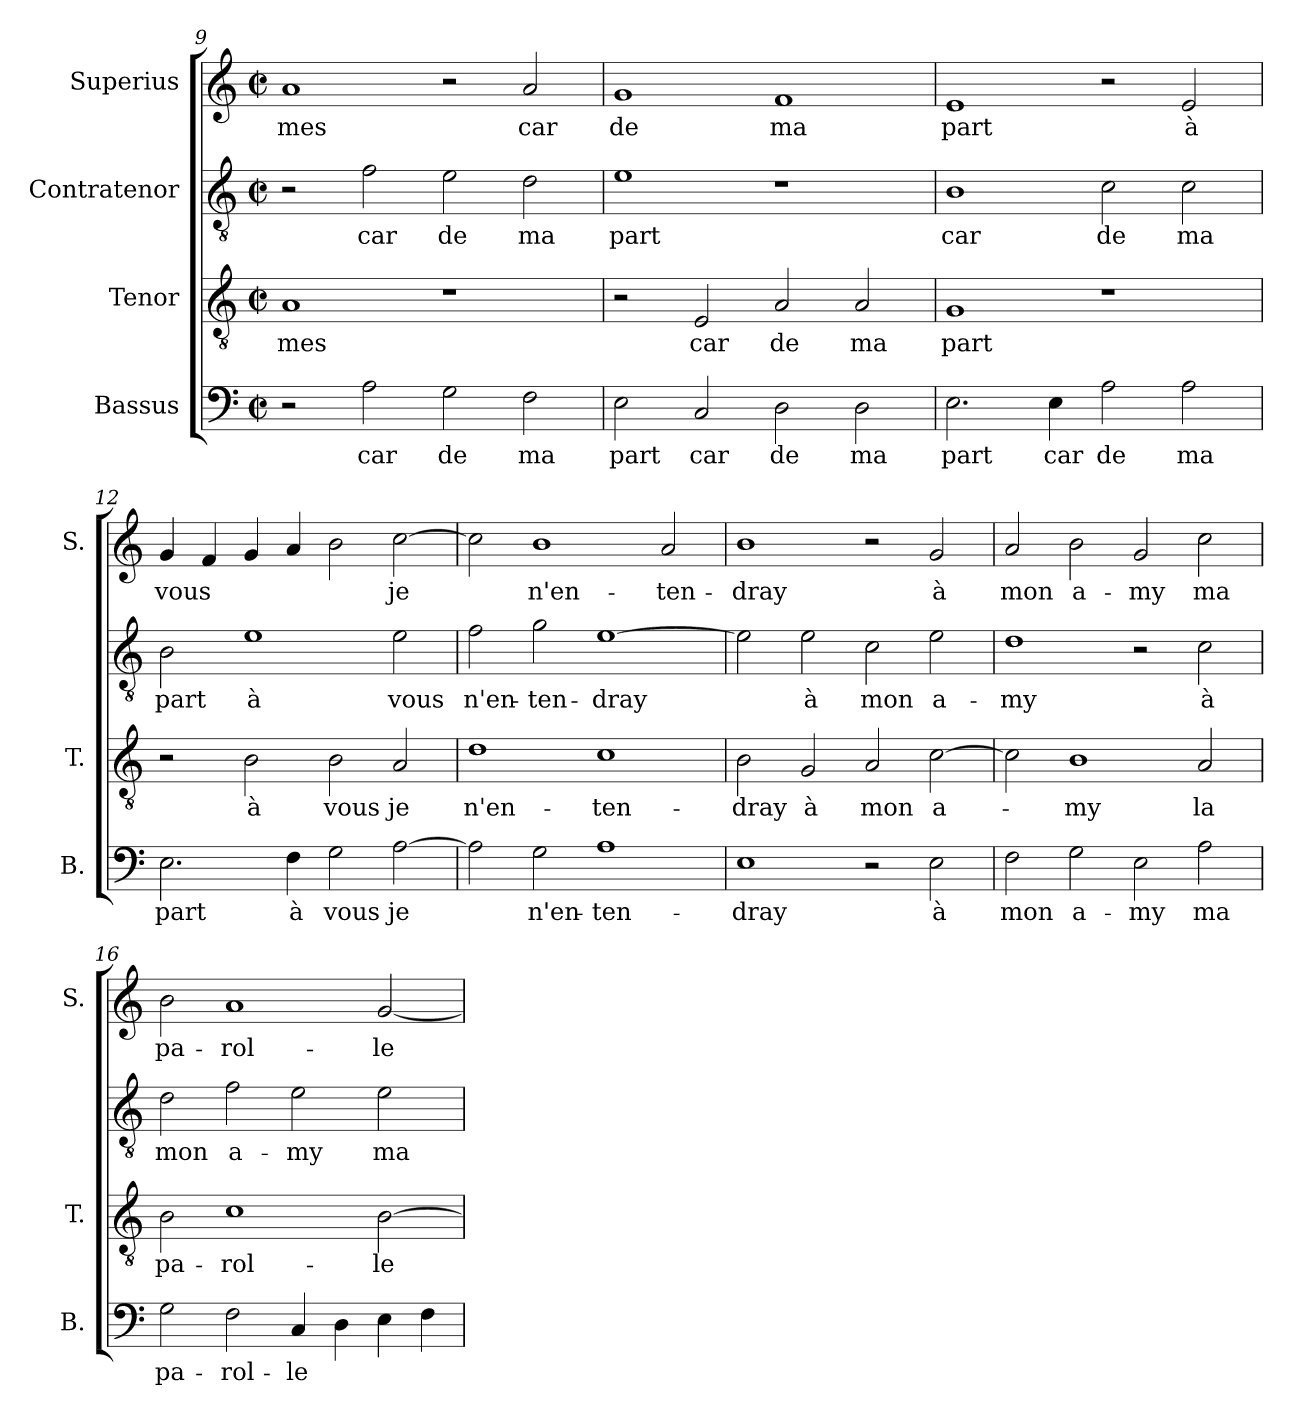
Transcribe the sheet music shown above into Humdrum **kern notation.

**kern	**text	**kern	**text	**kern	**text	**kern	**text
*part4	*part4	*part3	*part3	*part2	*part2	*part1	*part1
*staff4	*staff4	*staff3	*staff3	*staff2	*staff2	*staff1	*staff1
*I"Bassus	*	*I"Tenor	*	*I"Contratenor	*	*I"Superius	*
*I'B.	*	*I'T.	*	*	*	*I'S.	*
*clefF4	*	*clefGv2	*	*clefGv2	*	*clefG2	*
*k[]	*	*k[]	*	*k[]	*	*k[]	*
*C:	*	*C:	*	*C:	*	*C:	*
*M2/2	*	*M2/2	*	*M2/2	*	*M2/2	*
*met(c|)	*	*met(c|)	*	*met(c|)	*	*met(c|)	*
=9	=9	=9	=9	=9	=9	=9	=9
2r	.	1A/	-mes	2r	.	1a/	-mes
2A\	car	.	.	2f\	car	.	.
2G\	de	1r	.	2e\	de	2r	.
2F\	ma	.	.	2d\	ma	2a/	car
=10	=10	=10	=10	=10	=10	=10	=10
2E\	part	2r	.	1e\	part	1g/	de
2C/	car	2E/	car	.	.	.	.
2D\	de	2A/	de	1r	.	1f/	ma
2D\	ma	2A/	ma	.	.	.	.
!!LO:LB:g=z
=11	=11	=11	=11	=11	=11	=11	=11
2.E\	part	1G/	part	1B\	car	1e/	part
4E\	car	.	.	.	.	.	.
2A\	de	1r	.	2c\	de	2r	.
2A\	ma	.	.	2c\	ma	2e/	à
=12	=12	=12	=12	=12	=12	=12	=12
2.E\	part	2r	.	2B\	part	4g/	vous
.	.	.	.	.	.	4f/	.
.	.	2B\	à	1e\	à	4g/	.
4F\	à	.	.	.	.	4a/	.
2G\	vous	2B\	vous	.	.	2b\	.
[2A\	je	2A/	je	2e\	vous	[2cc\	je
=13	=13	=13	=13	=13	=13	=13	=13
2A\]	.	1d\	n'en-	2f\	n'en-	2cc\]	.
2G\	n'en-	.	.	2g\	-ten-	1b\	n'en-
1A\	-ten-	1c\	-ten-	[1e\	-dray	.	.
.	.	.	.	.	.	2a/	-ten-
=14	=14	=14	=14	=14	=14	=14	=14
1E\	-dray	2B\	-dray	2e\]	.	1b\	-dray
.	.	2G/	à	2e\	à	.	.
2r	.	2A/	mon	2c\	mon	2r	.
2E\	à	[2c\	a-	2e\	a-	2g/	à
=15	=15	=15	=15	=15	=15	=15	=15
2F\	mon	2c\]	.	1d\	-my	2a/	mon
2G\	a-	1B\	-my	.	.	2b\	a-
2E\	-my	.	.	2r	.	2g/	-my
2A\	ma	2A/	la	2c\	à	2cc\	ma
!!LO:PB:g=z
=16	=16	=16	=16	=16	=16	=16	=16
2G\	pa-	2B\	pa-	2d\	mon	2b\	pa-
2F\	-rol-	1c\	-rol-	2f\	a-	1a/	-rol-
4C/	-le	.	.	2e\	-my	.	.
4D\	.	.	.	.	.	.	.
4E\	.	[2B\	-le	2e\	ma	[2g/	-le
4F\	.	.	.	.	.	.	.
=	=	=	=	=	=	=	=
*-	*-	*-	*-	*-	*-	*-	*-
